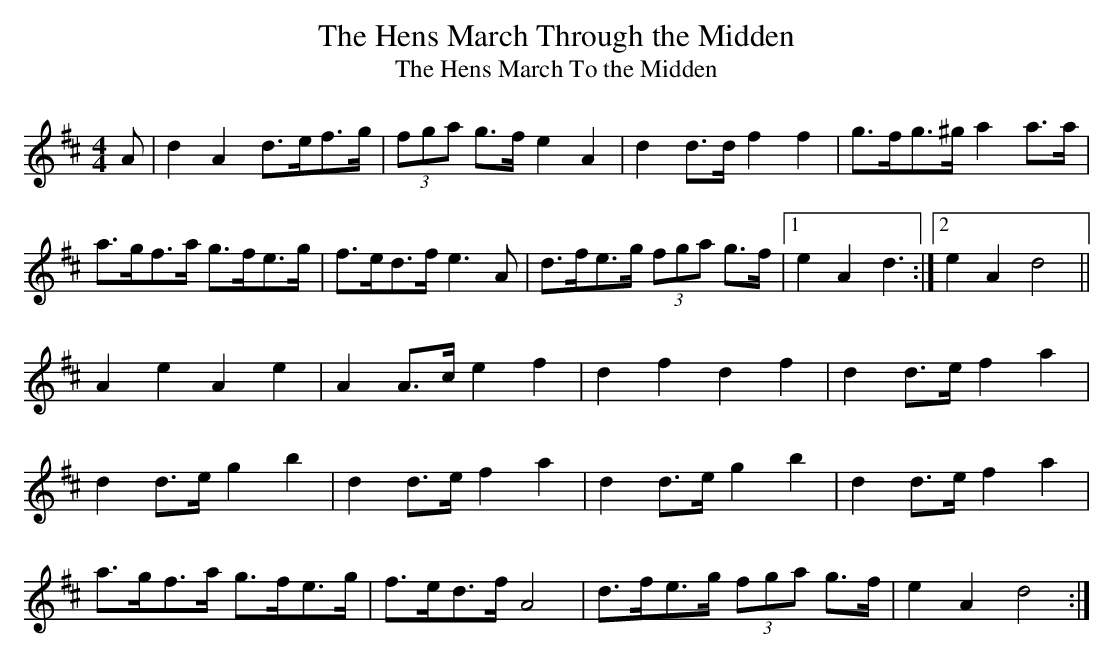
X:1
T:Hens March Through the Midden, The
T:Hens March To the Midden, The
M:4/4
L:1/8
K:D
A|d2 A2 d>ef>g|(3fga g>f e2 A2|d2 d>d f2 f2|g>fg>^g a2 a>a|
a>gf>a g>fe>g|f>ed>f e3 A|d>fe>g (3fga g>f|1e2 A2 d3:|]2e2 A2 d4||
A2 e2 A2 e2|A2 A>c e2 f2|d2 f2 d2 f2|d2 d>e f2 a2|
d2 d>e g2 b2|d2 d>e f2 a2|d2 d>e g2 b2|d2 d>e f2 a2|
a>gf>a g>fe>g|f>ed>f A4|d>fe>g (3fga g>f|e2 A2 d4:|]
